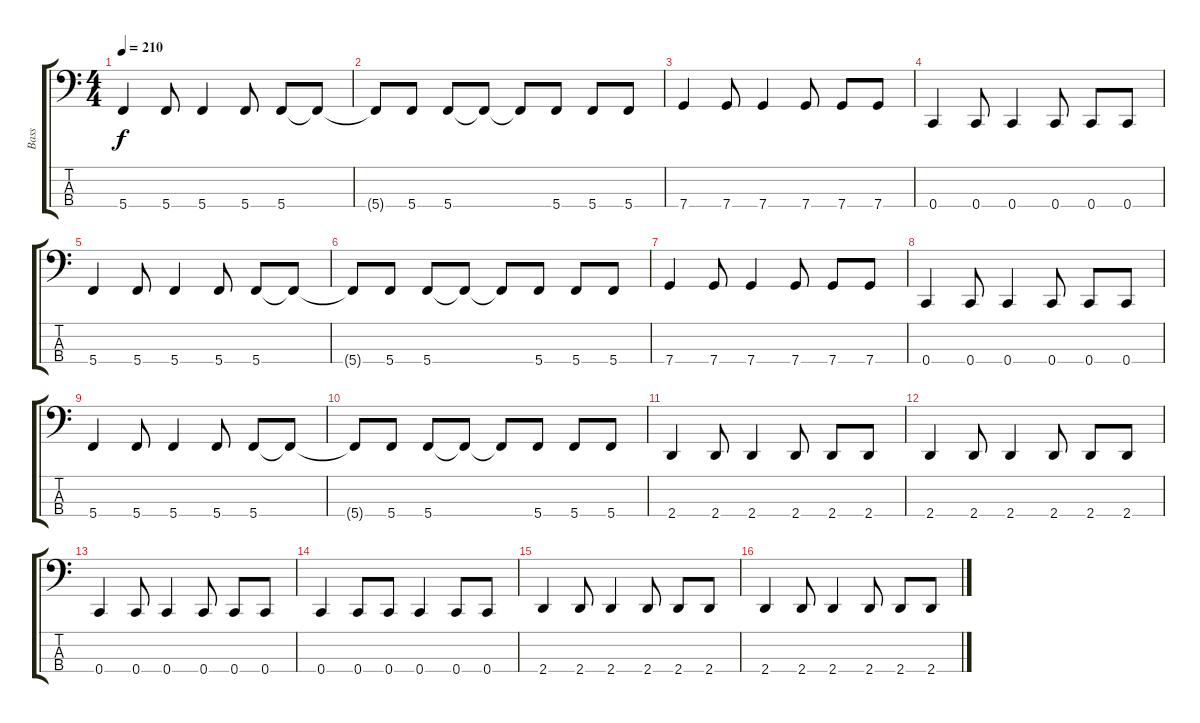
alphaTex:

\track ("Bass" "Bass") {instrument electricbassfinger}
\staff {score tabs}
\tuning (F2 C2 G1 C1) {hide}
\ts (4 4)
\tempo 210
\clef f4
\ks c
5.4.4{dy f} 5.4.8 5.4.4 5.4.8 5.4.8 5.4{t}.8 |
5.4{t}.8 5.4.8 5.4.8 5.4{t}.8 5.4{t}.8 5.4.8 5.4.8 5.4.8 |
7.4.4 7.4.8 7.4.4 7.4.8 7.4.8 7.4.8 |
0.4.4 0.4.8 0.4.4 0.4.8 0.4.8 0.4.8 |
5.4.4 5.4.8 5.4.4 5.4.8 5.4.8 5.4{t}.8 |
5.4{t}.8 5.4.8 5.4.8 5.4{t}.8 5.4{t}.8 5.4.8 5.4.8 5.4.8 |
7.4.4 7.4.8 7.4.4 7.4.8 7.4.8 7.4.8 |
0.4.4 0.4.8 0.4.4 0.4.8 0.4.8 0.4.8 |
5.4.4 5.4.8 5.4.4 5.4.8 5.4.8 5.4{t}.8 |
5.4{t}.8 5.4.8 5.4.8 5.4{t}.8 5.4{t}.8 5.4.8 5.4.8 5.4.8 |
2.4.4 2.4.8 2.4.4 2.4.8 2.4.8 2.4.8 |
2.4.4 2.4.8 2.4.4 2.4.8 2.4.8 2.4.8 |
0.4.4 0.4.8 0.4.4 0.4.8 0.4.8 0.4.8 |
0.4.4 0.4.8 0.4.8 0.4.4 0.4.8 0.4.8 |
2.4.4 2.4.8 2.4.4 2.4.8 2.4.8 2.4.8 |
2.4.4 2.4.8 2.4.4 2.4.8 2.4.8 2.4.8
